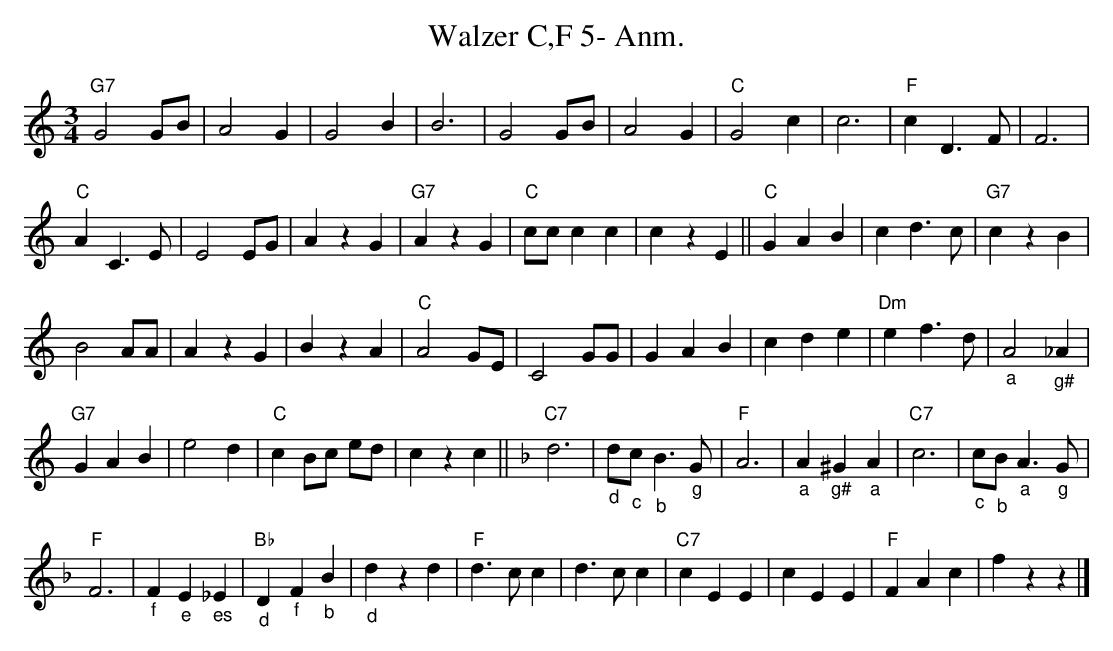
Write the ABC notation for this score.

X:1
T:Walzer C,F 5- Anm.
M:3/4
L:1/4
K:Cmaj
"G7"G2 G/2B/2 | A2 G | G2 B | B3 | G2 G/2B/2 | A2 G | "C"G2 c | c3 | "F"cD>F | F3 |
"C"A C>E | E2 E/2G/2 | A z G | "G7"AzG | "C"c/2c/2 cc | c z E || "C"GAB | cd>c | "G7"czB |
B2 A/2A/2 | AzG | BzA | "C"A2 G/2E/2 | C2 G/2G/2 | GAB | cde | "Dm"ef>d | "_a"A2 "_g#"_A |
"G7"GAB | e2d | "C"c B/2c/2 e/2d/2 | czc || [K:Fmaj] "C7"d3 | "_d"d/2"_c"c/2 "_b"B>"_g"G | "F"A3 | "_a"A"_g#"^G"_a"A | "C7"c3 | "_c"c/2"_b"B/2 "_a"A>"_g"G |
"F"F3 | "_f"F"_e"E"_es"_E | "Bb""_d"D"_f"F"_b"B | "_d"dzd | "F"d>c c | d>c c | "C7"cEE | cEE | "F"FAc | fzz |]
